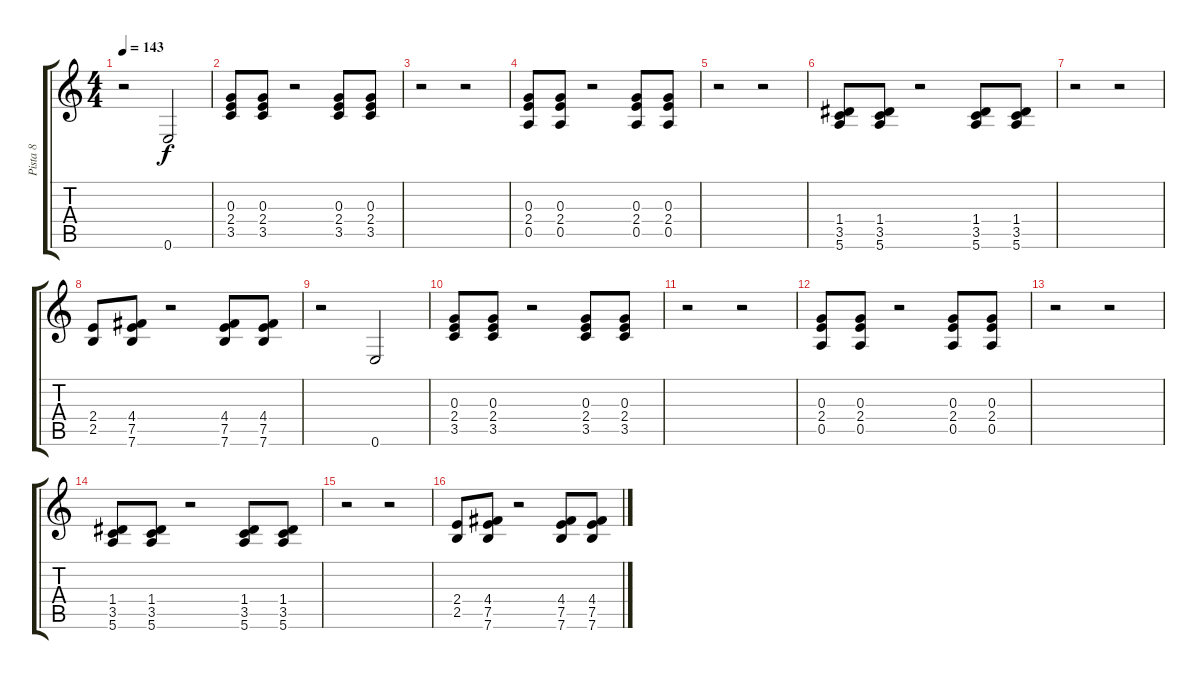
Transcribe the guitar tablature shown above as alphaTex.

\track ("Pista 8" "Pista 8") {instrument distortionguitar}
\staff {score tabs}
\tuning (E4 B3 G3 D3 A2 E2) {hide}
\ts (4 4)
\tempo 143
\clef g2
\ks c
r.2{dy f} 0.6.2 |
(0.3 2.4 3.5).8 (0.3 2.4 3.5).8 r.2 (0.3 2.4 3.5).8 (0.3 2.4 3.5).8 |
r.2 r.2 |
(0.3 2.4 0.5).8 (0.3 2.4 0.5).8 r.2 (0.3 2.4 0.5).8 (0.3 2.4 0.5).8 |
r.2 r.2 |
(1.4 3.5 5.6).8 (1.4 3.5 5.6).8 r.2 (1.4 3.5 5.6).8 (1.4 3.5 5.6).8 |
r.2 r.2 |
(2.4 2.5).8 (4.4 7.5 7.6).8 r.2 (4.4 7.5 7.6).8 (4.4 7.5 7.6).8 |
r.2 0.6.2 |
(0.3 2.4 3.5).8 (0.3 2.4 3.5).8 r.2 (0.3 2.4 3.5).8 (0.3 2.4 3.5).8 |
r.2 r.2 |
(0.3 2.4 0.5).8 (0.3 2.4 0.5).8 r.2 (0.3 2.4 0.5).8 (0.3 2.4 0.5).8 |
r.2 r.2 |
(1.4 3.5 5.6).8 (1.4 3.5 5.6).8 r.2 (1.4 3.5 5.6).8 (1.4 3.5 5.6).8 |
r.2 r.2 |
(2.4 2.5).8 (4.4 7.5 7.6).8 r.2 (4.4 7.5 7.6).8 (4.4 7.5 7.6).8
